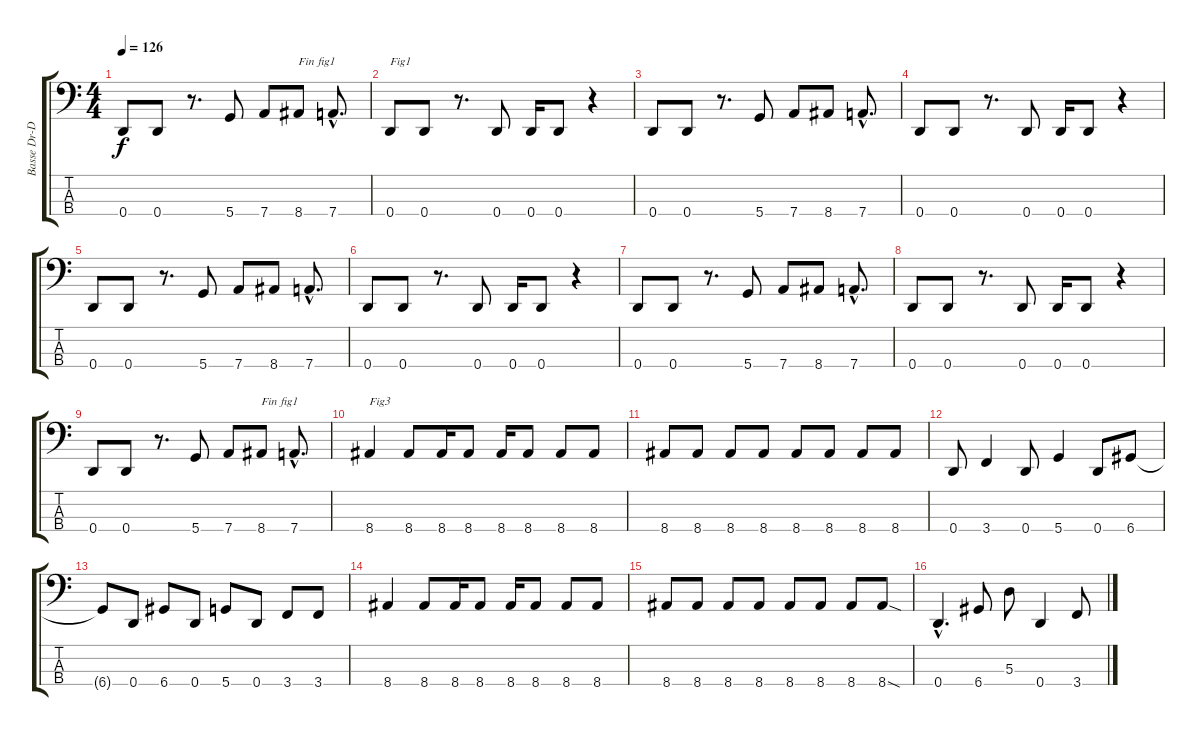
\track ("Basse Dr-D" "Basse Dr-D") {instrument electricbasspick}
\staff {score tabs}
\tuning (G2 D2 A1 D1) {hide}
\ts (4 4)
\tempo 126
\clef f4
\ks c
0.4.8{dy f} 0.4.8 r.8{d} 5.4.8 7.4.8 8.4.8{txt "Fin fig1"} 7.4{hac}.8{d} |
0.4.8{txt "Fig1"} 0.4.8 r.8{d} 0.4.8 0.4.16 0.4.8 r.4 |
0.4.8 0.4.8 r.8{d} 5.4.8 7.4.8 8.4.8 7.4{hac}.8{d} |
0.4.8 0.4.8 r.8{d} 0.4.8 0.4.16 0.4.8 r.4 |
0.4.8 0.4.8 r.8{d} 5.4.8 7.4.8 8.4.8 7.4{hac}.8{d} |
0.4.8 0.4.8 r.8{d} 0.4.8 0.4.16 0.4.8 r.4 |
0.4.8 0.4.8 r.8{d} 5.4.8 7.4.8 8.4.8 7.4{hac}.8{d} |
0.4.8 0.4.8 r.8{d} 0.4.8 0.4.16 0.4.8 r.4 |
0.4.8 0.4.8 r.8{d} 5.4.8 7.4.8 8.4.8{txt "Fin fig1"} 7.4{hac}.8{d} |
8.4.4{txt "Fig3"} 8.4.8 8.4.16 8.4.8 8.4.16 8.4.8 8.4.8 8.4.8 |
8.4.8 8.4.8 8.4.8 8.4.8 8.4.8 8.4.8 8.4.8 8.4.8 |
0.4.8 3.4.4 0.4.8 5.4.4 0.4.8 6.4.8 |
6.4{t}.8 0.4.8 6.4.8 0.4.8 5.4.8 0.4.8 3.4.8 3.4.8 |
8.4.4 8.4.8 8.4.16 8.4.8 8.4.16 8.4.8 8.4.8 8.4.8 |
8.4.8 8.4.8 8.4.8 8.4.8 8.4.8 8.4.8 8.4.8 8.4{sod}.8 |
0.4{hac}.4{d} 6.4.8 5.3.8 0.4.4 3.4.8
